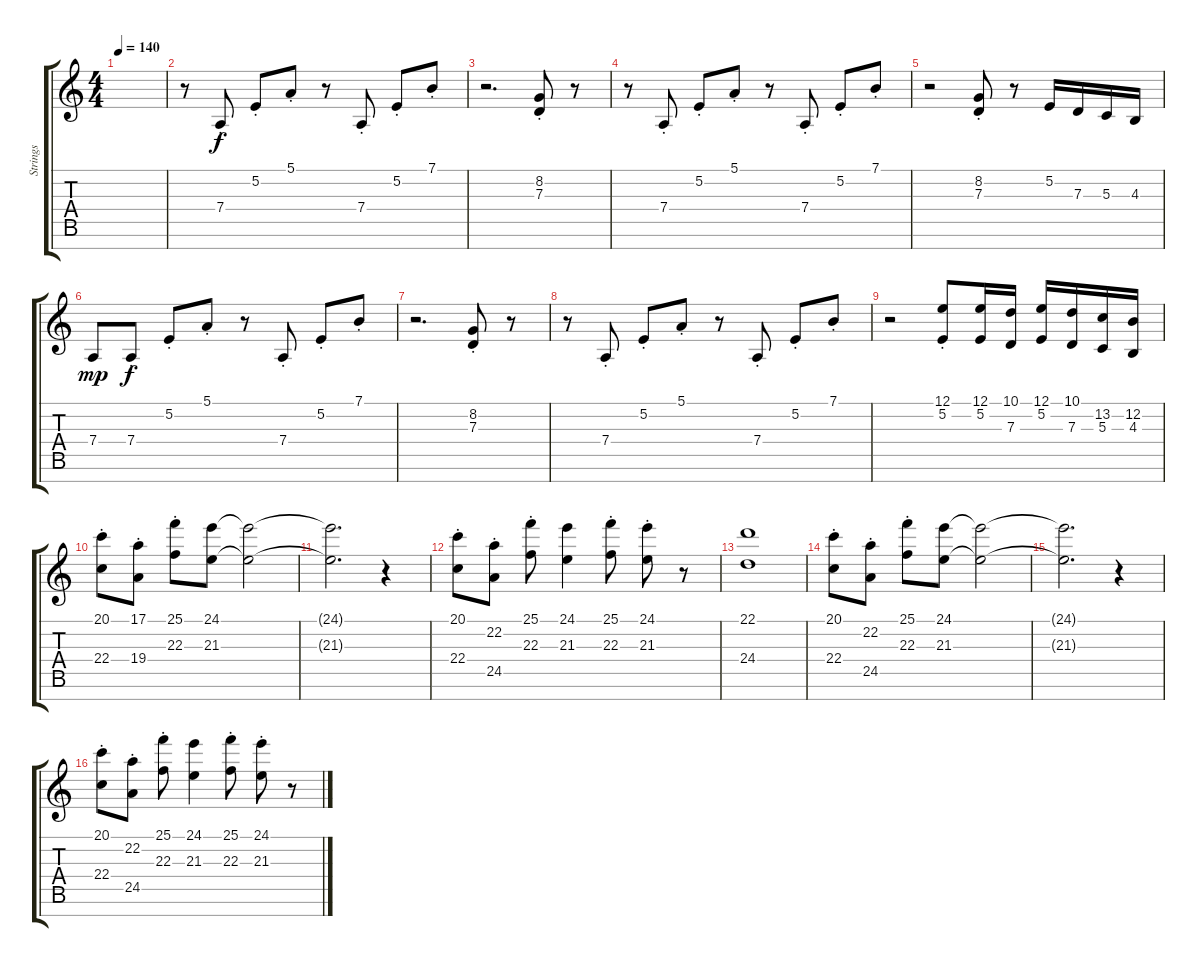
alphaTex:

\track ("Strings" "Strings") {instrument stringensemble1}
\staff {score tabs}
\tuning (E4 B3 G3 D3 A2 E2 B1) {hide}
\ts (4 4)
\tempo 140
\clef g2
\ks aminor
|
r.8 7.4{st}.8 5.2{st}.8 5.1{st}.8 r.8 7.4{st}.8 5.2{st}.8 7.1{st}.8 |
r.2{d} (8.2{st} 7.3{st}).8 r.8 |
r.8 7.4{st}.8 5.2{st}.8 5.1{st}.8 r.8 7.4{st}.8 5.2{st}.8 7.1{st}.8 |
r.2 (8.2{st} 7.3{st}).8 r.8 5.2.16 7.3.16 5.3.16 4.3.16 |
7.4.8{dy mp} 7.4{st}.8{dy f} 5.2{st}.8 5.1{st}.8 r.8 7.4{st}.8 5.2{st}.8 7.1{st}.8 |
r.2{d} (8.2{st} 7.3{st}).8 r.8 |
r.8 7.4{st}.8 5.2{st}.8 5.1{st}.8 r.8 7.4{st}.8 5.2{st}.8 7.1{st}.8 |
r.2 (12.1{st} 5.2{st}).8 (12.1 5.2).16 (10.1 7.3).16 (12.1 5.2).16 (10.1 7.3).16 (13.2 5.3).16 (12.2 4.3).16 |
(20.1{st} 22.4{st}).8 (17.1{st} 19.4{st}).8 (25.1{st} 22.3{st}).8 (24.1 21.3).8 (24.1{t} 21.3{t}).2 |
(24.1{t} 21.3{t}).2{d} r.4 |
(20.1{st} 22.4{st}).8 (22.2{st} 24.5{st}).8 (25.1{st} 22.3{st}).8 (24.1 21.3).4 (25.1{st} 22.3{st}).8 (24.1{st} 21.3{st}).8 r.8 |
(22.1 24.4).1 |
(20.1{st} 22.4{st}).8 (22.2{st} 24.5{st}).8 (25.1{st} 22.3{st}).8 (24.1 21.3).8 (24.1{t} 21.3{t}).2 |
(24.1{t} 21.3{t}).2{d} r.4 |
(20.1{st} 22.4{st}).8 (22.2{st} 24.5{st}).8 (25.1{st} 22.3{st}).8 (24.1 21.3).4 (25.1{st} 22.3{st}).8 (24.1{st} 21.3{st}).8 r.8
